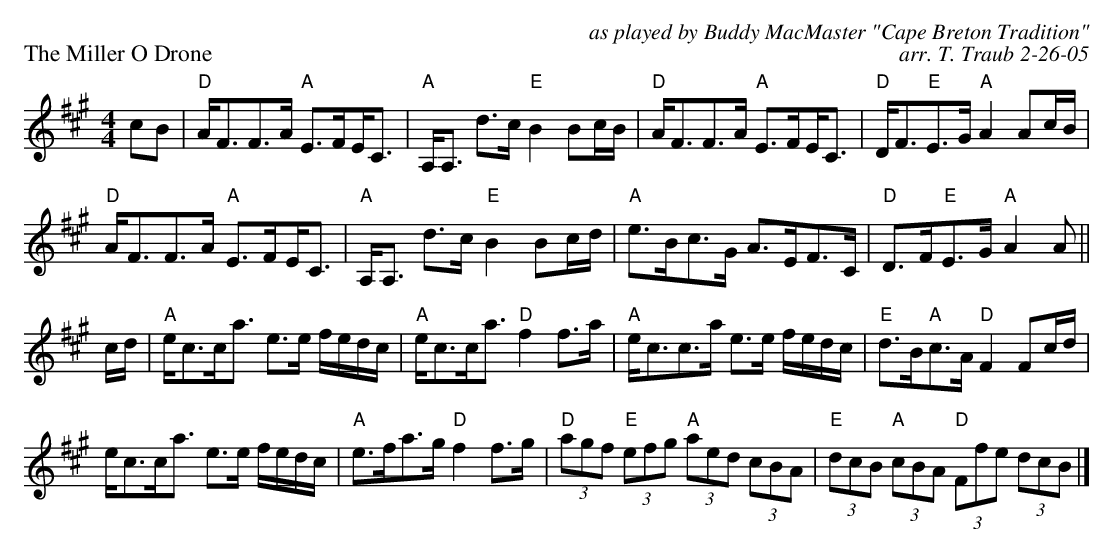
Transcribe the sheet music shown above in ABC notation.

X:1
P: The Miller O Drone
C: as played by Buddy MacMaster "Cape Breton Tradition"
C: arr. T. Traub 2-26-05
M: 4/4
K: A
L: 1/8
cB|"D"A<FF>A "A"E>F!beambr1!E<C|"A"A,<A, d>c "E"B2 Bc/B/|"D"A<FF>A "A"E>F!beambr1!E<C|"D"D<F"E"E>G "A"A2 Ac/B/|
"D"A<FF>A "A"E>F!beambr1!E<C|"A"A,<A, d>c "E"B2 Bc/d/|"A"e>Bc>G A>EF>C|"D"D>F"E"E>G "A"A2 A ||
c/d/|"A"e<cc<a e>e f/e/d/c/|"A"e<cc<a "D"f2 f>a|"A"e<cc>a e>e f/e/d/c/|"E"d>B"A"c>A "D"F2 Fc/d/|
e<cc<a e>e f/e/d/c/|"A"e>fa>g "D"f2 f>g|"D"(3agf "E"(3efg "A"(3aed (3cBA|"E"(3dcB "A"(3cBA "D"(3Ffe (3dcB |]
